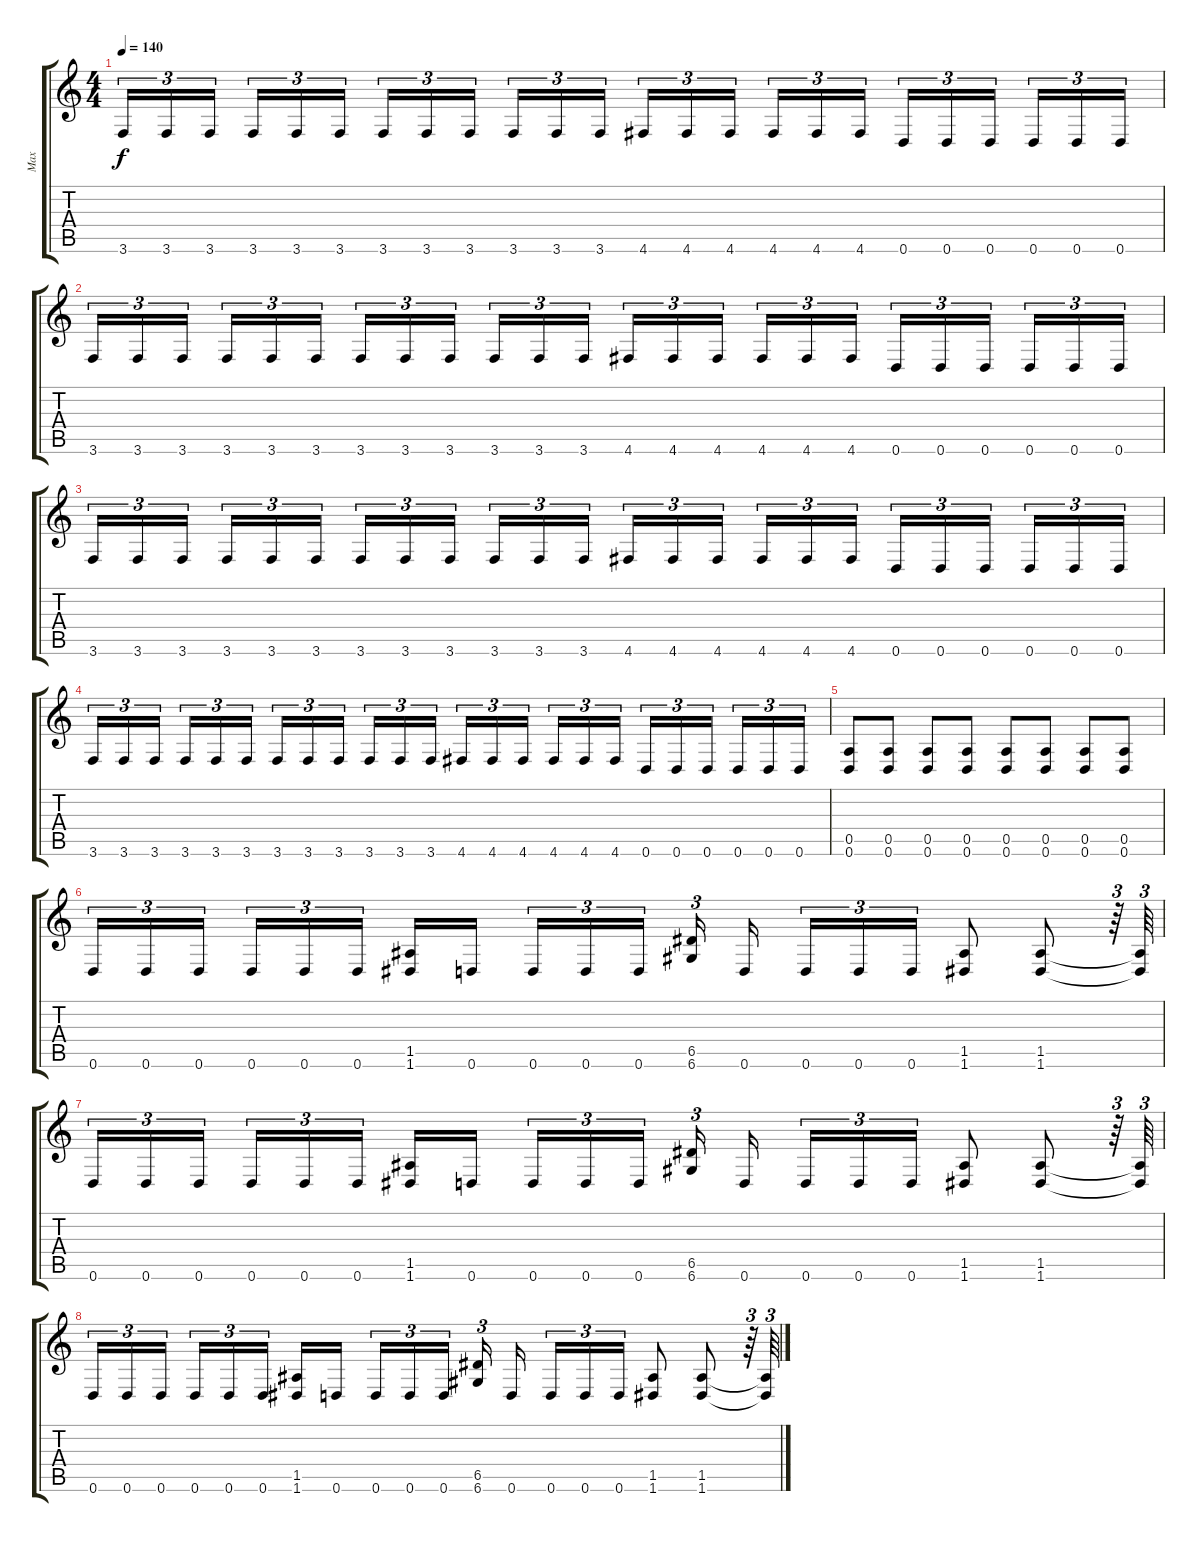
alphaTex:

\track ("Max" "Max") {instrument overdrivenguitar}
\staff {score tabs}
\tuning (E4 B3 G3 D3 A2 D2) {hide}
\ts (4 4)
\tempo 140
\clef g2
\ks c
3.6.16{tu (3 2) dy f} 3.6.16{tu (3 2)} 3.6.16{tu (3 2)} 3.6.16{tu (3 2)} 3.6.16{tu (3 2)} 3.6.16{tu (3 2)} 3.6.16{tu (3 2)} 3.6.16{tu (3 2)} 3.6.16{tu (3 2)} 3.6.16{tu (3 2)} 3.6.16{tu (3 2)} 3.6.16{tu (3 2)} 4.6.16{tu (3 2)} 4.6.16{tu (3 2)} 4.6.16{tu (3 2)} 4.6.16{tu (3 2)} 4.6.16{tu (3 2)} 4.6.16{tu (3 2)} 0.6.16{tu (3 2)} 0.6.16{tu (3 2)} 0.6.16{tu (3 2)} 0.6.16{tu (3 2)} 0.6.16{tu (3 2)} 0.6.16{tu (3 2)} |
3.6.16{tu (3 2)} 3.6.16{tu (3 2)} 3.6.16{tu (3 2)} 3.6.16{tu (3 2)} 3.6.16{tu (3 2)} 3.6.16{tu (3 2)} 3.6.16{tu (3 2)} 3.6.16{tu (3 2)} 3.6.16{tu (3 2)} 3.6.16{tu (3 2)} 3.6.16{tu (3 2)} 3.6.16{tu (3 2)} 4.6.16{tu (3 2)} 4.6.16{tu (3 2)} 4.6.16{tu (3 2)} 4.6.16{tu (3 2)} 4.6.16{tu (3 2)} 4.6.16{tu (3 2)} 0.6.16{tu (3 2)} 0.6.16{tu (3 2)} 0.6.16{tu (3 2)} 0.6.16{tu (3 2)} 0.6.16{tu (3 2)} 0.6.16{tu (3 2)} |
3.6.16{tu (3 2)} 3.6.16{tu (3 2)} 3.6.16{tu (3 2)} 3.6.16{tu (3 2)} 3.6.16{tu (3 2)} 3.6.16{tu (3 2)} 3.6.16{tu (3 2)} 3.6.16{tu (3 2)} 3.6.16{tu (3 2)} 3.6.16{tu (3 2)} 3.6.16{tu (3 2)} 3.6.16{tu (3 2)} 4.6.16{tu (3 2)} 4.6.16{tu (3 2)} 4.6.16{tu (3 2)} 4.6.16{tu (3 2)} 4.6.16{tu (3 2)} 4.6.16{tu (3 2)} 0.6.16{tu (3 2)} 0.6.16{tu (3 2)} 0.6.16{tu (3 2)} 0.6.16{tu (3 2)} 0.6.16{tu (3 2)} 0.6.16{tu (3 2)} |
3.6.16{tu (3 2)} 3.6.16{tu (3 2)} 3.6.16{tu (3 2)} 3.6.16{tu (3 2)} 3.6.16{tu (3 2)} 3.6.16{tu (3 2)} 3.6.16{tu (3 2)} 3.6.16{tu (3 2)} 3.6.16{tu (3 2)} 3.6.16{tu (3 2)} 3.6.16{tu (3 2)} 3.6.16{tu (3 2)} 4.6.16{tu (3 2)} 4.6.16{tu (3 2)} 4.6.16{tu (3 2)} 4.6.16{tu (3 2)} 4.6.16{tu (3 2)} 4.6.16{tu (3 2)} 0.6.16{tu (3 2)} 0.6.16{tu (3 2)} 0.6.16{tu (3 2)} 0.6.16{tu (3 2)} 0.6.16{tu (3 2)} 0.6.16{tu (3 2)} |
(0.5 0.6).8 (0.5 0.6).8 (0.5 0.6).8 (0.5 0.6).8 (0.5 0.6).8 (0.5 0.6).8 (0.5 0.6).8 (0.5 0.6).8 |
0.6.16{tu (3 2)} 0.6.16{tu (3 2)} 0.6.16{tu (3 2)} 0.6.16{tu (3 2)} 0.6.16{tu (3 2)} 0.6.16{tu (3 2)} (1.5 1.6).16 0.6.16 0.6.16{tu (3 2)} 0.6.16{tu (3 2)} 0.6.16{tu (3 2)} (6.5 6.6).16{tu (3 2)} 0.6.16 0.6.16{tu (3 2)} 0.6.16{tu (3 2)} 0.6.16{tu (3 2)} (1.5 1.6).8 (1.5 1.6).8 r.64{tu (3 2)} (1.5{t} 1.6{t}).64{tu (3 2)} |
0.6.16{tu (3 2)} 0.6.16{tu (3 2)} 0.6.16{tu (3 2)} 0.6.16{tu (3 2)} 0.6.16{tu (3 2)} 0.6.16{tu (3 2)} (1.5 1.6).16 0.6.16 0.6.16{tu (3 2)} 0.6.16{tu (3 2)} 0.6.16{tu (3 2)} (6.5 6.6).16{tu (3 2)} 0.6.16 0.6.16{tu (3 2)} 0.6.16{tu (3 2)} 0.6.16{tu (3 2)} (1.5 1.6).8 (1.5 1.6).8 r.64{tu (3 2)} (1.5{t} 1.6{t}).64{tu (3 2)} |
0.6.16{tu (3 2)} 0.6.16{tu (3 2)} 0.6.16{tu (3 2)} 0.6.16{tu (3 2)} 0.6.16{tu (3 2)} 0.6.16{tu (3 2)} (1.5 1.6).16 0.6.16 0.6.16{tu (3 2)} 0.6.16{tu (3 2)} 0.6.16{tu (3 2)} (6.5 6.6).16{tu (3 2)} 0.6.16 0.6.16{tu (3 2)} 0.6.16{tu (3 2)} 0.6.16{tu (3 2)} (1.5 1.6).8 (1.5 1.6).8 r.64{tu (3 2)} (1.5{t} 1.6{t}).64{tu (3 2)}
